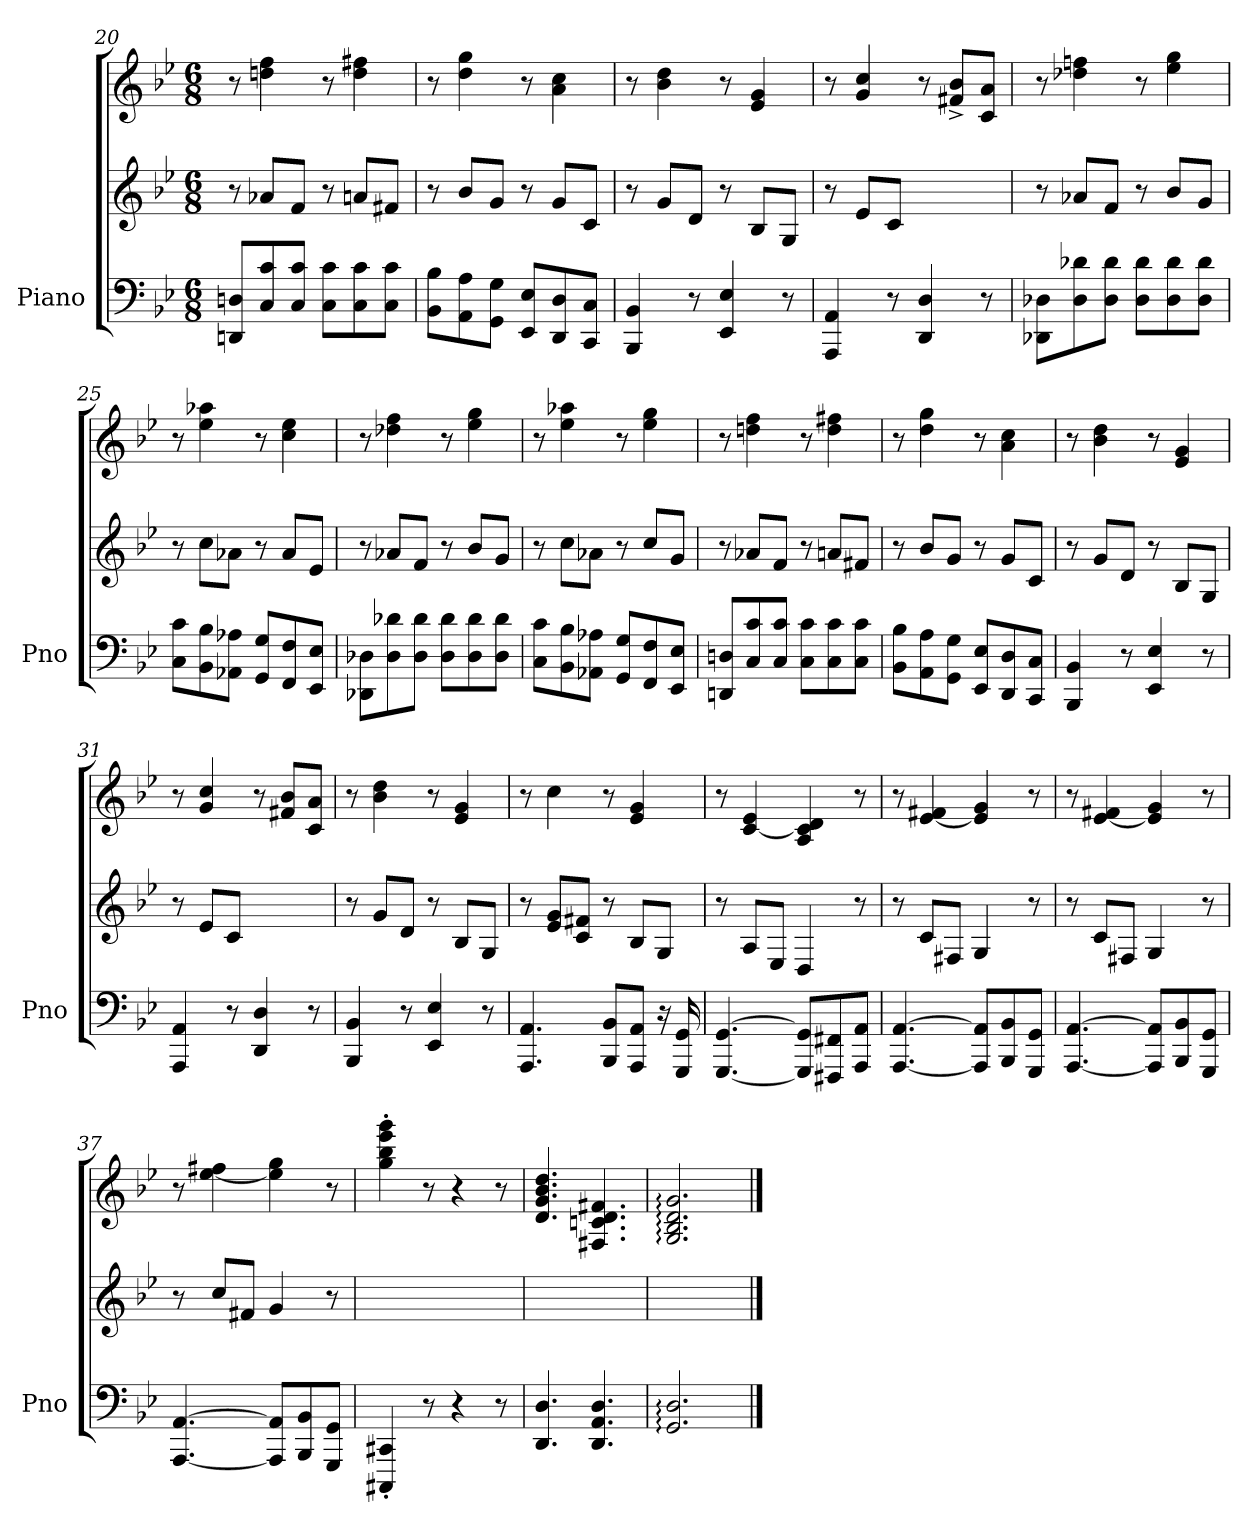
**kern	**kern	**kern
*part1	*part1	*part1
*staff3	*staff2	*staff1
*I"Piano	*	*
*I'Pno	*	*
*clefF4	*clefG2	*clefG2
*k[b-e-]	*k[b-e-]	*k[b-e-]
*g:	*g:	*g:
*M6/8	*M6/8	*M6/8
=20	=20	=20
8DDn/ 8Dn/L	8r	8r
8C/ 8c/	8a-X/L	4ddn 4ff
8C/ 8c/J	8f/J	.
8C\ 8c\L	8r	8r
8C\ 8c\	8an/L	4dd 4ff#X
8C\ 8c\J	8f#X/J	.
=21	=21	=21
8BB-\ 8B-\L	8r	8r
8AA\ 8A\	8b-/L	4dd 4gg
8GG\ 8G\J	8g/J	.
8EE-/ 8E-/L	8r	8r
8DD/ 8D/	8g/L	4a 4cc
8CC/ 8C/J	8c/J	.
=22	=22	=22
4BBB- 4BB-	8r	8r
.	8g/L	4b- 4dd
8r	8d/J	.
4EE- 4E-	8r	8r
.	8B-/L	4e- 4g
8r	8G/J	.
=23	=23	=23
4AAA 4AA	8r	8r
.	8e-/L	4g 4cc
8r	8c/J	.
4DD 4D	4.ryy	8r
.	.	8f#X^/ 8b-^/L
8r	.	8c/ 8a/J
=24	=24	=24
8DD-X\ 8D-X\L	8r	8r
8D-\ 8d-X\	8a-X/L	4dd-X 4ffn
8D-\ 8d-\J	8f/J	.
8D-\ 8d-\L	8r	8r
8D-\ 8d-\	8b-/L	4ee- 4gg
8D-\ 8d-\J	8g/J	.
=25	=25	=25
8C\ 8c\L	8r	8r
8BB-\ 8B-\	8cc\L	4ee- 4aa-X
8AA-X\ 8A-X\J	8a-X\J	.
8GG/ 8G/L	8r	8r
8FF/ 8F/	8a-/L	4cc 4ee-
8EE-/ 8E-/J	8e-/J	.
=26	=26	=26
8DD-X\ 8D-X\L	8r	8r
8D-\ 8d-X\	8a-X/L	4dd-X 4ff
8D-\ 8d-\J	8f/J	.
8D-\ 8d-\L	8r	8r
8D-\ 8d-\	8b-/L	4ee- 4gg
8D-\ 8d-\J	8g/J	.
=27	=27	=27
8C\ 8c\L	8r	8r
8BB-\ 8B-\	8cc\L	4ee- 4aa-X
8AA-X\ 8A-X\J	8a-X\J	.
8GG/ 8G/L	8r	8r
8FF/ 8F/	8cc/L	4ee- 4gg
8EE-/ 8E-/J	8g/J	.
=28	=28	=28
8DDn/ 8Dn/L	8r	8r
8C/ 8c/	8a-X/L	4ddn 4ff
8C/ 8c/J	8f/J	.
8C\ 8c\L	8r	8r
8C\ 8c\	8an/L	4dd 4ff#X
8C\ 8c\J	8f#X/J	.
=29	=29	=29
8BB-\ 8B-\L	8r	8r
8AA\ 8A\	8b-/L	4dd 4gg
8GG\ 8G\J	8g/J	.
8EE-/ 8E-/L	8r	8r
8DD/ 8D/	8g/L	4a 4cc
8CC/ 8C/J	8c/J	.
=30	=30	=30
4BBB- 4BB-	8r	8r
.	8g/L	4b- 4dd
8r	8d/J	.
4EE- 4E-	8r	8r
.	8B-/L	4e- 4g
8r	8G/J	.
=31	=31	=31
4AAA 4AA	8r	8r
.	8e-/L	4g 4cc
8r	8c/J	.
4DD 4D	4.ryy	8r
.	.	8f#X/ 8b-/L
8r	.	8c/ 8a/J
=32	=32	=32
4BBB- 4BB-	8r	8r
.	8g/L	4b- 4dd
8r	8d/J	.
4EE- 4E-	8r	8r
.	8B-/L	4e- 4g
8r	8G/J	.
=33	=33	=33
4.AAA 4.AA	8r	8r
.	8e-/ 8g/L	4cc
.	8c/ 8f#X/J	.
8BBB-/ 8BB-/L	8r	8r
8AAA/ 8AA/J	8B-/L	4e- 4g
16r	8G/J	.
16GGG 16GG	.	.
=34	=34	=34
[4.GGG [4.GG	8r	8r
.	8A/L	[4c 4e-
.	8E-/J	.
8GGG]/ 8GG]/L	4D	4A 4c] 4d
8FFF#X/ 8FF#X/	.	.
8AAA/ 8AA/J	8r	8r
=35	=35	=35
[4.AAA [4.AA	8r	8r
.	8c/L	[4e- 4f#X
.	8F#X/J	.
8AAA]/ 8AA]/L	4G	4e-] 4g
8BBB-/ 8BB-/	.	.
8GGG/ 8GG/J	8r	8r
=36	=36	=36
[4.AAA [4.AA	8r	8r
.	8c/L	[4e- 4f#X
.	8F#X/J	.
8AAA]/ 8AA]/L	4G	4e-] 4g
8BBB-/ 8BB-/	.	.
8GGG/ 8GG/J	8r	8r
=37	=37	=37
[4.AAA [4.AA	8r	8r
.	8cc/L	[4ee- 4ff#X
.	8f#X/J	.
8AAA]/ 8AA]/L	4g	4ee-] 4gg
8BBB-/ 8BB-/	.	.
8GGG/ 8GG/J	8r	8r
=38	=38	=38
4CCC#X' 4CC#X'	2.ryy	4gg' 4bb-' 4eee-' 4ggg'
8r	.	8r
4r	.	4r
8r	.	8r
=39	=39	=39
4.DD 4.D	2.ryy	4.d 4.g 4.b- 4.dd
4.DD 4.AA 4.D	.	4.F#X 4.cn 4.d 4.f#X
=40	=40	=40
2.GG: 2.D:	2.ryy	2.G: 2.B-: 2.d: 2.g:
==	==	==
*-	*-	*-
